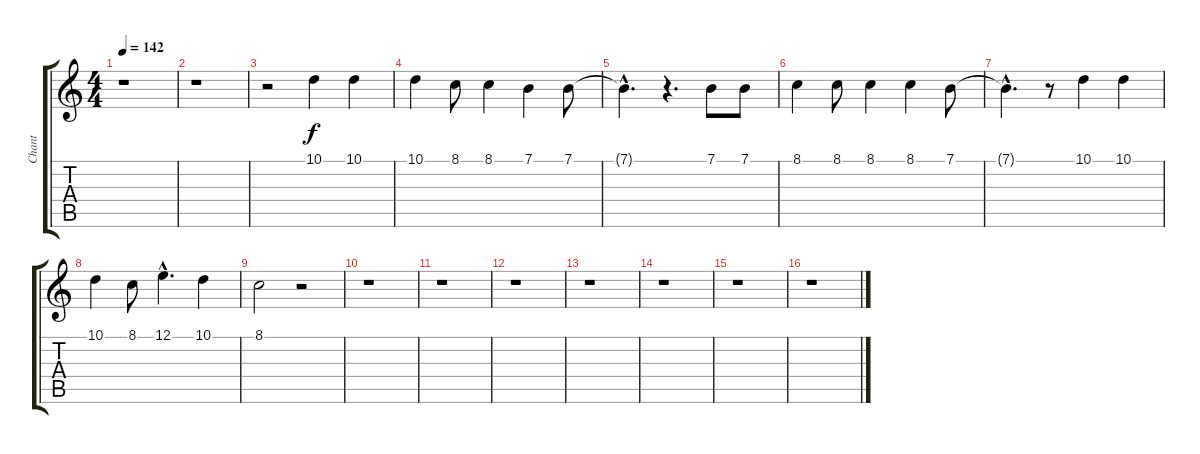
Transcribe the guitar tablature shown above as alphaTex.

\track ("Chant" "Chant") {instrument shakuhachi}
\staff {score tabs}
\tuning (E4 B3 G3 D3 A2 E2) {hide}
\ts (4 4)
\tempo 142
\clef g2
\ks c
r.1{dy f} |
r.1 |
r.2 10.1.4 10.1.4 |
10.1.4 8.1.8 8.1.4 7.1.4 7.1.8 |
7.1{hac t}.4{d} r.4{d} 7.1.8 7.1.8 |
8.1.4 8.1.8 8.1.4 8.1.4 7.1.8 |
7.1{hac t}.4{d} r.8 10.1.4 10.1.4 |
10.1.4 8.1.8 12.1{hac}.4{d} 10.1.4 |
8.1.2 r.2 |
r.1 |
r.1 |
r.1 |
r.1 |
r.1 |
r.1 |
r.1
